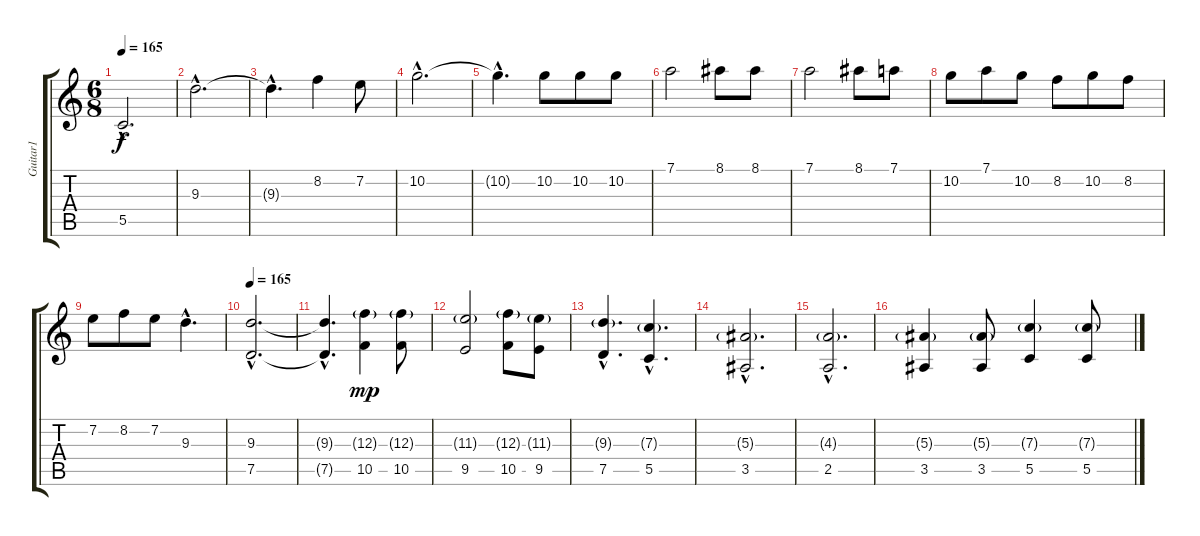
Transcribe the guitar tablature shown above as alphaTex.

\track ("Guitar1" "Guitar1") {instrument distortionguitar}
\staff {score tabs}
\tuning (D4 A3 F3 C3 G2 D2) {hide}
\ts (6 8)
\tempo 165
\clef g2
\ks c
5.5{hac}.2{d dy f} |
9.3{hac}.2{d} |
9.3{hac t}.4{d} 8.2.4 7.2.8 |
10.2{hac}.2{d} |
10.2{hac t}.4{d} 10.2.8 10.2.8 10.2.8 |
7.1.2 8.1.8 8.1.8 |
7.1.2 8.1.8 7.1.8 |
10.2.8 7.1.8 10.2.8 8.2.8 10.2.8 8.2.8 |
7.2.8 8.2.8 7.2.8 9.3{hac}.4{d} |
\tempo 165
(9.3{hac} 7.5{hac}).2{d} |
(9.3{hac t} 7.5{hac t}).4{d} (12.3{g} 10.5).4{dy mp} (12.3{g} 10.5).8 |
(11.3{g} 9.5).2 (12.3{g} 10.5).8 (11.3{g} 9.5).8 |
(9.3{g hac} 7.5{hac}).4{d} (7.3{g hac} 5.5{hac}).4{d} |
(5.3{g hac} 3.5{hac}).2{d} |
(4.3{g hac} 2.5{hac}).2{d} |
(5.3{g} 3.5).4 (5.3{g} 3.5).8 (7.3{g} 5.5).4 (7.3{g} 5.5).8
